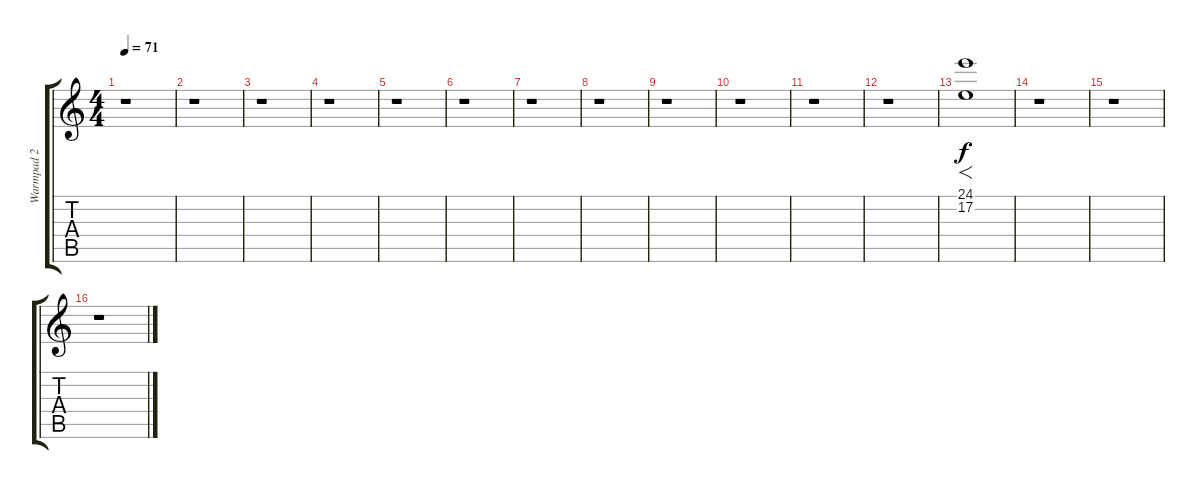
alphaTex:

\track ("Warmpad 2" "Warmpad 2") {instrument lead2sawtooth}
\staff {score tabs}
\tuning (E4 B3 G3 D3 A2 E2) {hide}
\ts (4 4)
\tempo 71
\clef g2
\ks c
r.1{dy f} |
r.1 |
r.1 |
r.1 |
r.1 |
r.1 |
r.1 |
r.1 |
r.1 |
r.1 |
r.1 |
r.1 |
(24.1 17.2).1{f} |
r.1 |
r.1 |
r.1
